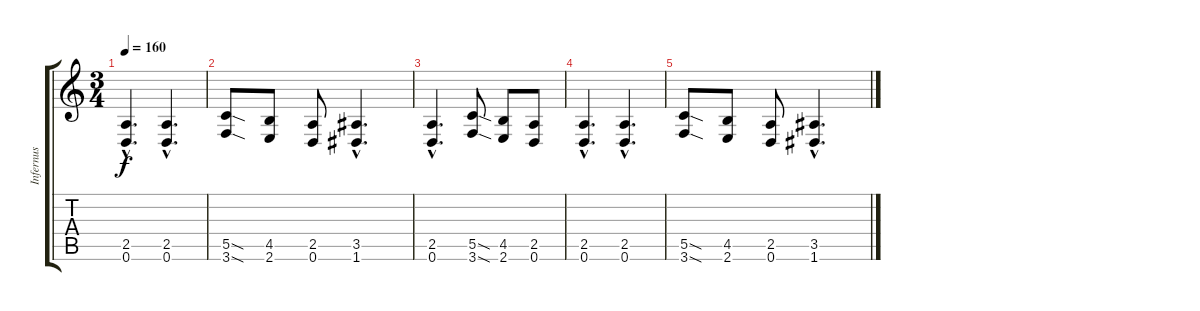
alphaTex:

\track ("Infernus" "Infernus") {instrument distortionguitar}
\staff {score tabs}
\tuning (D4 A3 F3 C3 G2 D2) {hide}
\ts (3 4)
\tempo 160
\clef g2
\ks c
(2.5{hac} 0.6{hac}).4{d dy f} (2.5{hac} 0.6{hac}).4{d} |
(5.5{sod} 3.6{sod}).8 (4.5 2.6).8 (2.5 0.6).8 (3.5{hac} 1.6{hac}).4{d} |
(2.5{hac} 0.6{hac}).4{d} (5.5{sod} 3.6{sod}).8 (4.5 2.6).8 (2.5 0.6).8 |
(2.5{hac} 0.6{hac}).4{d} (2.5{hac} 0.6{hac}).4{d} |
(5.5{sod} 3.6{sod}).8 (4.5 2.6).8 (2.5 0.6).8 (3.5{hac} 1.6{hac}).4{d}
